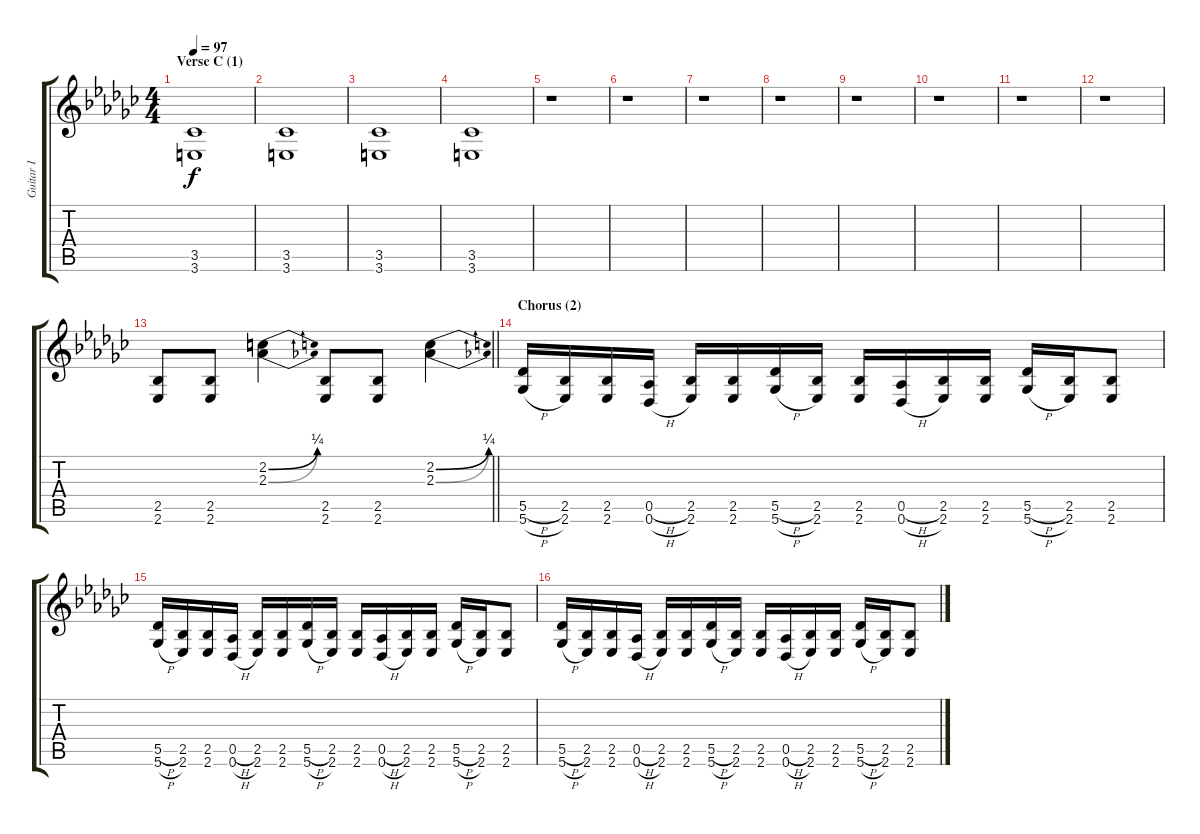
\track ("Guitar I" "Guitar I") {instrument distortionguitar}
\staff {score tabs}
\tuning (Eb4 Bb3 Gb3 Db3 Ab2 Db2) {hide}
\ts (4 4)
\section ("" "Verse C (1)")
\tempo 97
\clef g2
\ks ebminor
(3.5 3.6).1{dy f} |
(3.5 3.6).1 |
(3.5 3.6).1 |
(3.5 3.6).1 |
r.1 |
r.1 |
r.1 |
r.1 |
r.1 |
r.1 |
r.1 |
r.1 |
\barLineRight lightlight
(2.5 2.6).8 (2.5 2.6).8 (2.2{be (bend 0 0 60 1)} 2.3{be (bend 0 0 60 1)}).4 (2.5 2.6).8 (2.5 2.6).8 (2.2{be (bend 0 0 60 1)} 2.3{be (bend 0 0 60 1)}).4 |
\section ("" "Chorus (2)")
(5.5{h} 5.6{h}).16 (2.5 2.6).16 (2.5 2.6).16 (0.5{h} 0.6{h}).16 (2.5 2.6).16 (2.5 2.6).16 (5.5{h} 5.6{h}).16 (2.5 2.6).16 (2.5 2.6).16 (0.5{h} 0.6{h}).16 (2.5 2.6).16 (2.5 2.6).16 (5.5{h} 5.6{h}).16 (2.5 2.6).16 (2.5 2.6).8 |
(5.5{h} 5.6{h}).16 (2.5 2.6).16 (2.5 2.6).16 (0.5{h} 0.6{h}).16 (2.5 2.6).16 (2.5 2.6).16 (5.5{h} 5.6{h}).16 (2.5 2.6).16 (2.5 2.6).16 (0.5{h} 0.6{h}).16 (2.5 2.6).16 (2.5 2.6).16 (5.5{h} 5.6{h}).16 (2.5 2.6).16 (2.5 2.6).8 |
(5.5{h} 5.6{h}).16 (2.5 2.6).16 (2.5 2.6).16 (0.5{h} 0.6{h}).16 (2.5 2.6).16 (2.5 2.6).16 (5.5{h} 5.6{h}).16 (2.5 2.6).16 (2.5 2.6).16 (0.5{h} 0.6{h}).16 (2.5 2.6).16 (2.5 2.6).16 (5.5{h} 5.6{h}).16 (2.5 2.6).16 (2.5 2.6).8
